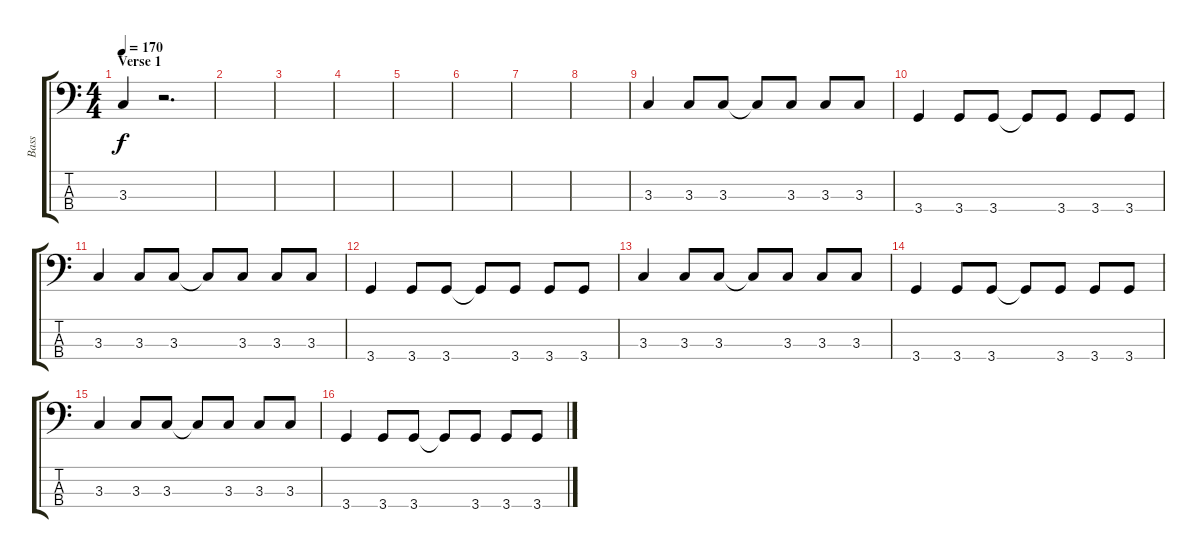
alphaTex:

\track ("Bass" "Bass") {instrument electricbassfinger}
\staff {score tabs}
\tuning (G2 D2 A1 E1) {hide}
\ts (4 4)
\section ("" "Verse 1")
\tempo 170
\clef f4
\ks c
3.3.4{dy f} r.2{d} |
|
|
|
|
|
|
|
3.3.4 3.3.8 3.3.8 3.3{t}.8 3.3.8 3.3.8 3.3.8 |
3.4.4 3.4.8 3.4.8 3.4{t}.8 3.4.8 3.4.8 3.4.8 |
3.3.4 3.3.8 3.3.8 3.3{t}.8 3.3.8 3.3.8 3.3.8 |
3.4.4 3.4.8 3.4.8 3.4{t}.8 3.4.8 3.4.8 3.4.8 |
3.3.4 3.3.8 3.3.8 3.3{t}.8 3.3.8 3.3.8 3.3.8 |
3.4.4 3.4.8 3.4.8 3.4{t}.8 3.4.8 3.4.8 3.4.8 |
3.3.4 3.3.8 3.3.8 3.3{t}.8 3.3.8 3.3.8 3.3.8 |
3.4.4 3.4.8 3.4.8 3.4{t}.8 3.4.8 3.4.8 3.4.8
